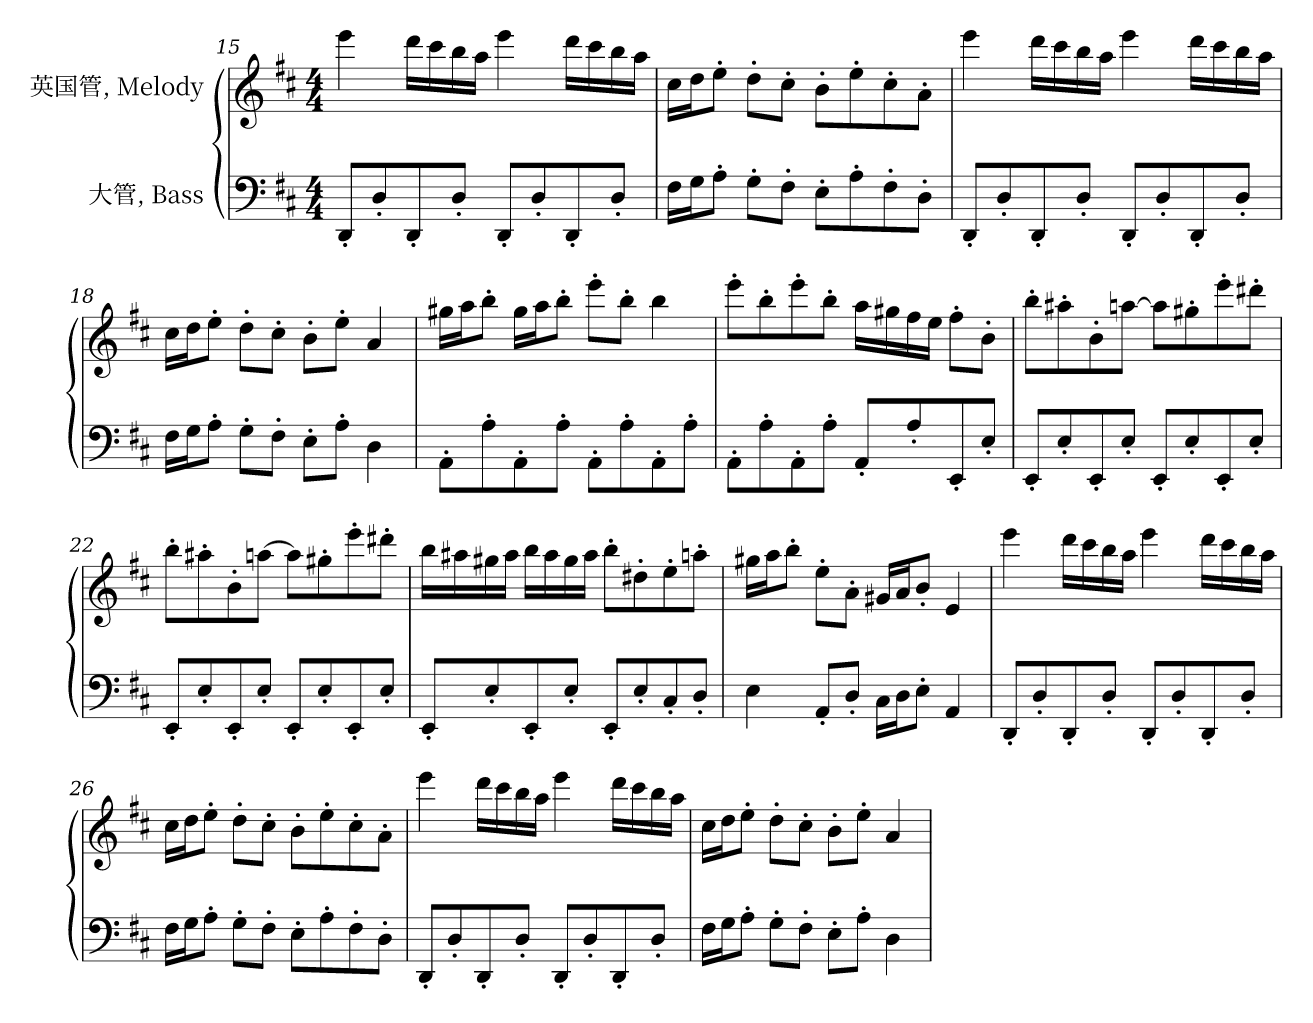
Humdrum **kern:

**kern	**kern
*part2	*part1
*staff2	*staff1
*I"大管, Bass	*I"英国管, Melody
*clefF4	*clefG2
*	*ITrd4c7
*k[f#c#]	*k[f#]
*M4/4	*M4/4
=15	=15
8DD'/L	4aa\
8D'/	.
8DD'/	16gg\LL
.	16ff#\
8D'/J	16ee\
.	16dd\JJ
8DD'/L	4aa\
8D'/	.
8DD'/	16gg\LL
.	16ff#\
8D'/J	16ee\
.	16dd\JJ
=16	=16
16F#\LL	16f#\LL
16G\J	16g\J
8A'\J	8a'\J
8G'\L	8g'\L
8F#'\J	8f#'\J
8E'\L	8e'\L
8A'\	8a'\
8F#'\	8f#'\
8D'\J	8d'\J
!!LO:PB:g=z
=17	=17
8DD'/L	4aa\
8D'/	.
8DD'/	16gg\LL
.	16ff#\
8D'/J	16ee\
.	16dd\JJ
8DD'/L	4aa\
8D'/	.
8DD'/	16gg\LL
.	16ff#\
8D'/J	16ee\
.	16dd\JJ
=18	=18
16F#\LL	16f#\LL
16G\J	16g\J
8A'\J	8a'\J
8G'\L	8g'\L
8F#'\J	8f#'\J
8E'\L	8e'\L
8A'\J	8a'\J
4D\	4d/
=19	=19
8AA'\L	16cc#X\LL
.	16dd\J
8A'\	8ee'\J
8AA'\	16cc#\LL
.	16dd\J
8A'\J	8ee'\J
8AA'\L	8aa'\L
8A'\	8ee'\J
8AA'\	4ee\
8A'\J	.
!!LO:LB:g=z
=20	=20
8AA'\L	8aa'\L
8A'\	8ee'\
8AA'\	8aa'\
8A'\J	8ee'\J
8AA'/L	16dd\LL
.	16cc#X\
8A'/	16b\
.	16a\JJ
8EE'/	8b'\L
8E'/J	8e'\J
=21	=21
8EE'/L	8ee'\L
8E'/	8dd#X'\
8EE'/	8e'\
8E'/J	[8ddn\J
8EE'/L	8dd\L]
8E'/	8cc#X'\
8EE'/	8aa'\
8E'/J	8gg#X'\J
=22	=22
8EE'/L	8ee'\L
8E'/	8dd#X'\
8EE'/	8e'\
8E'/J	[8ddn\J
8EE'/L	8dd\L]
8E'/	8cc#X'\
8EE'/	8aa'\
8E'/J	8gg#X'\J
!!LO:LB:g=z
=23	=23
8EE'/L	16ee\LL
.	16dd#X\
8E'/	16cc#X\
.	16dd#\JJ
8EE'/	16ee\LL
.	16dd#\
8E'/J	16cc#\
.	16dd#\JJ
8EE'/L	8ee'\L
8E'/	8g#X'\
8C#'/	8a'\
8D'/J	8ddn'\J
=24	=24
4E\	16cc#X\LL
.	16dd\J
.	8ee'\J
8AA'/L	8a'\L
8D'/J	8d'\J
16C#\LL	16c#X/LL
16D\J	16d/J
8E'\J	8e'/J
4AA/	4A/
=25	=25
8DD'/L	4aa\
8D'/	.
8DD'/	16gg\LL
.	16ff#\
8D'/J	16ee\
.	16dd\JJ
8DD'/L	4aa\
8D'/	.
8DD'/	16gg\LL
.	16ff#\
8D'/J	16ee\
.	16dd\JJ
!!LO:LB:g=z
=26	=26
16F#\LL	16f#\LL
16G\J	16g\J
8A'\J	8a'\J
8G'\L	8g'\L
8F#'\J	8f#'\J
8E'\L	8e'\L
8A'\	8a'\
8F#'\	8f#'\
8D'\J	8d'\J
=27	=27
8DD'/L	4aa\
8D'/	.
8DD'/	16gg\LL
.	16ff#\
8D'/J	16ee\
.	16dd\JJ
8DD'/L	4aa\
8D'/	.
8DD'/	16gg\LL
.	16ff#\
8D'/J	16ee\
.	16dd\JJ
=28	=28
16F#\LL	16f#\LL
16G\J	16g\J
8A'\J	8a'\J
8G'\L	8g'\L
8F#'\J	8f#'\J
8E'\L	8e'\L
8A'\J	8a'\J
4D\	4d/
=	=
*-	*-
